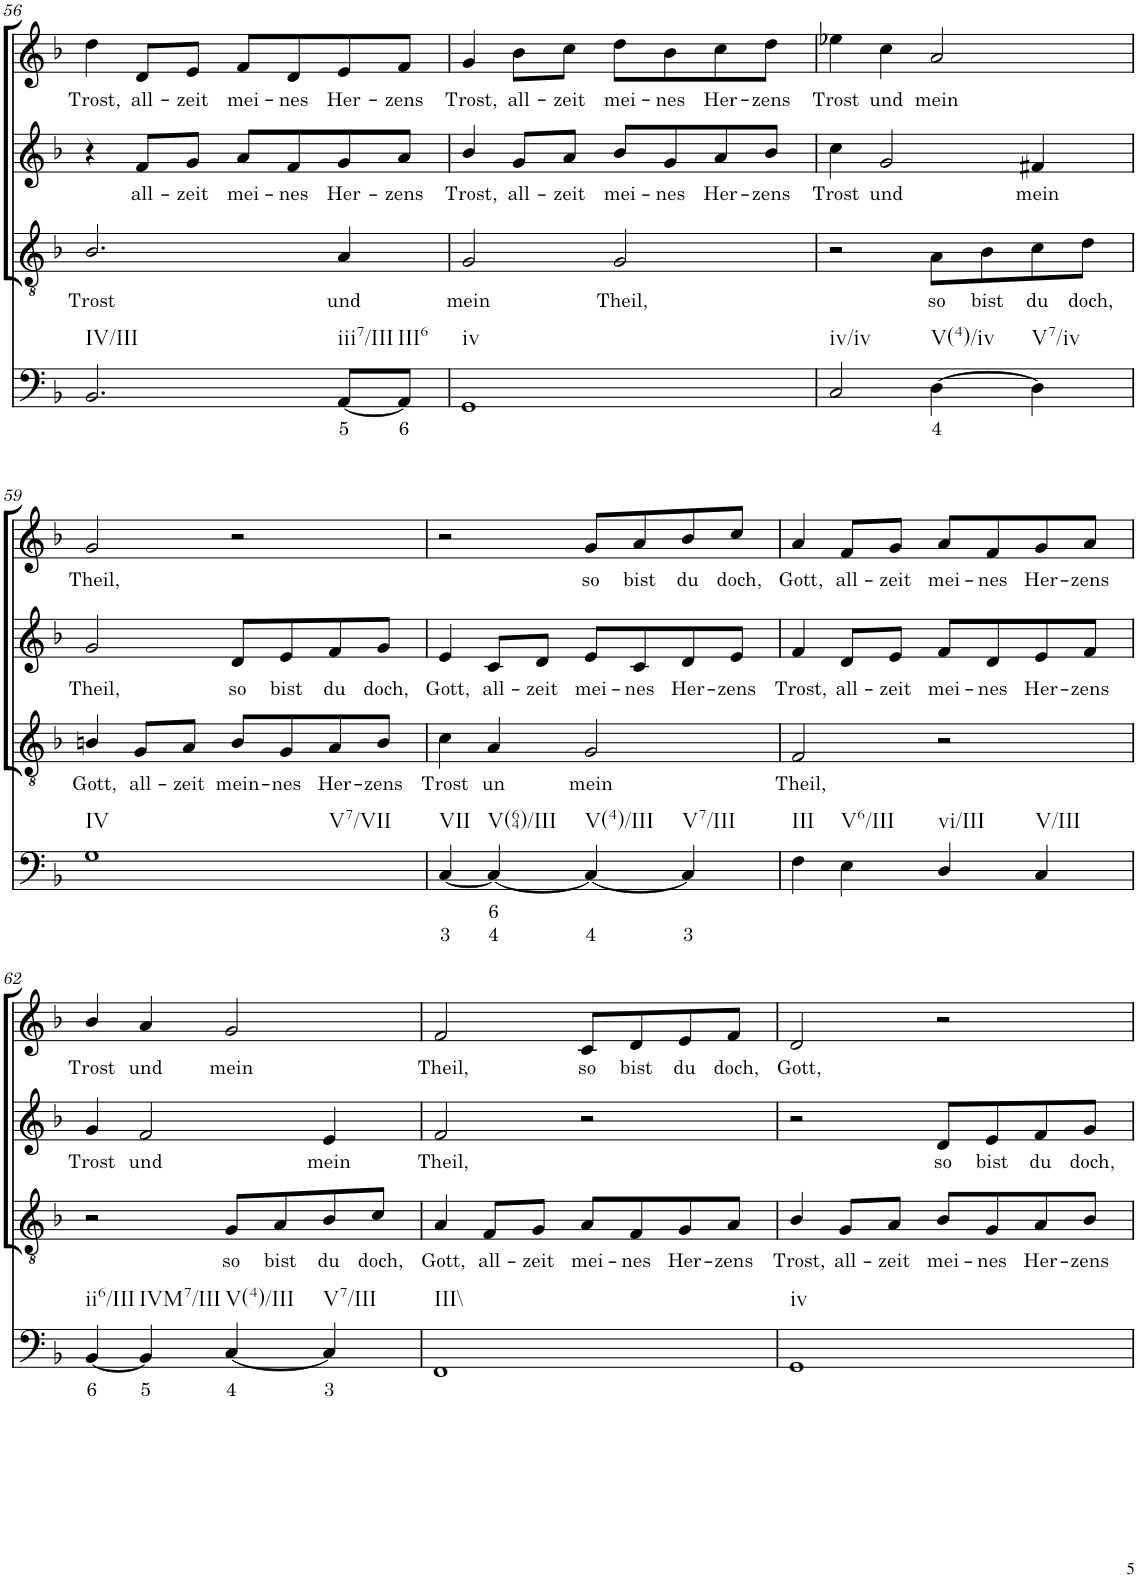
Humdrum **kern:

**kern	**text	**text	**kern	**text	**kern	**text	**kern	**text
*part4	*part4	*part4	*part3	*part3	*part2	*part2	*part1	*part1
*staff4	*staff4	*staff4	*staff3	*staff3	*staff2	*staff2	*staff1	*staff1
*I"Continuo	*	*	*I"Tenor	*	*I"Soprano II	*	*I"Soprano I	*
!!LO:PB:g=z
*clefF4	*	*	*clefGv2	*	*clefF4	*	*clefGv2	*
*k[b-]	*	*	*k[b-]	*	*k[b-]	*	*k[b-]	*
*M2/2	*	*	*M2/2	*	*M2/2	*	*M2/2	*
*met(c|)	*	*	*met(c|)	*	*met(c|)	*	*met(c|)	*
=56	=56	=56	=56	=56	=56	=56	=56	=56
!LO:TX:b:t=IV/III	!	!	!	!	!	!	!	!
!	!	!	!	!LO:LY:b	!	!	!	!LO:LY:b
2.BB-/	.	.	2.B-/	Trost	4r	.	4dd\	Trost,
!	!	!	!	!	!	!LO:LY:b	!	!LO:LY:b
.	.	.	.	.	8f/L	all-	8d/L	all-
!	!	!	!	!	!	!LO:LY:b	!	!LO:LY:b
.	.	.	.	.	8g/J	zeit	8e/J	zeit
!	!	!	!	!	!	!LO:LY:b	!	!LO:LY:b
.	.	.	.	.	8a/L	mei-	8f/L	mei-
!	!	!	!	!	!	!LO:LY:b	!	!LO:LY:b
.	.	.	.	.	8f/	nes	8d/	nes
!LO:TX:b:t=iii7/III	!	!	!	!	!	!	!	!
!	!LO:LY:b	!	!	!LO:LY:b	!	!LO:LY:b	!	!LO:LY:b
[8AA/L	5	.	4A/	und	8g/	Her-	8e/	Her-
!LO:TX:b:t=III6	!	!	!	!	!	!	!	!
!	!LO:LY:b	!	!	!	!	!LO:LY:b	!	!LO:LY:b
8AA/J]	6	.	.	.	8a/J	zens	8f/J	zens
=57	=57	=57	=57	=57	=57	=57	=57	=57
!LO:TX:b:t=iv	!	!	!	!	!	!	!	!
!	!	!	!	!LO:LY:b	!	!LO:LY:b	!	!LO:LY:b
1GG	.	.	2G/	mein	4b-/	Trost,	4g/	Trost,
!	!	!	!	!	!	!LO:LY:b	!	!LO:LY:b
.	.	.	.	.	8g/L	all-	8b-\L	all-
!	!	!	!	!	!	!LO:LY:b	!	!LO:LY:b
.	.	.	.	.	8a/J	zeit	8cc\J	zeit
!	!	!	!	!LO:LY:b	!	!LO:LY:b	!	!LO:LY:b
.	.	.	2G/	Theil,	8b-/L	mei-	8dd\L	mei-
!	!	!	!	!	!	!LO:LY:b	!	!LO:LY:b
.	.	.	.	.	8g/	nes	8b-\	nes
!	!	!	!	!	!	!LO:LY:b	!	!LO:LY:b
.	.	.	.	.	8a/	Her-	8cc\	Her-
!	!	!	!	!	!	!LO:LY:b	!	!LO:LY:b
.	.	.	.	.	8b-/J	zens	8dd\J	zens
=58	=58	=58	=58	=58	=58	=58	=58	=58
!LO:TX:b:t=iv/iv	!	!	!	!	!	!	!	!
!	!	!	!	!	!	!LO:LY:b	!	!LO:LY:b
2C/	.	.	2r	.	4cc\	Trost	4ee-X\	Trost
!	!	!	!	!	!	!LO:LY:b	!	!LO:LY:b
.	.	.	.	.	2g/	und	4cc\	und
!LO:TX:b:t=V(4)/iv	!	!	!	!	!	!	!	!
!	!LO:LY:b	!	!	!LO:LY:b	!	!	!	!LO:LY:b
[4D\	4	.	8A\L	so	.	.	2a/	mein
!	!	!	!	!LO:LY:b	!	!	!	!
.	.	.	8B-\	bist	.	.	.	.
!LO:TX:b:t=V7/iv	!	!	!	!	!	!	!	!
!	!	!	!	!LO:LY:b	!	!LO:LY:b	!	!
4D\]	.	.	8c\	du	4f#X/	mein	.	.
!	!	!	!	!LO:LY:b	!	!	!	!
.	.	.	8d\J	doch,	.	.	.	.
!!LO:LB:g=z
=59	=59	=59	=59	=59	=59	=59	=59	=59
!LO:TX:b:t=IV	!	!	!	!	!	!	!	!
!LO:TX:b:t=V7/VII	!	!	!	!	!	!	!	!
!	!	!	!	!LO:LY:b	!	!LO:LY:b	!	!LO:LY:b
1G	.	.	4Bn/	Gott,	2g/	Theil,	2g/	Theil,
!	!	!	!	!LO:LY:b	!	!	!	!
.	.	.	8G/L	all-	.	.	.	.
!	!	!	!	!LO:LY:b	!	!	!	!
.	.	.	8A/J	zeit	.	.	.	.
!	!	!	!	!LO:LY:b	!	!LO:LY:b	!	!
.	.	.	8B/L	mein-	8d/L	so	2r	.
!	!	!	!	!LO:LY:b	!	!LO:LY:b	!	!
.	.	.	8G/	nes	8e/	bist	.	.
!	!	!	!	!LO:LY:b	!	!LO:LY:b	!	!
.	.	.	8A/	Her-	8f/	du	.	.
!	!	!	!	!LO:LY:b	!	!LO:LY:b	!	!
.	.	.	8B/J	zens	8g/J	doch,	.	.
=60	=60	=60	=60	=60	=60	=60	=60	=60
!LO:TX:b:t=VII	!	!	!	!	!	!	!	!
!	!	!LO:LY:b	!	!LO:LY:b	!	!LO:LY:b	!	!
[4C/	.	3	4c\	Trost	4e/	Gott,	2r	.
!LO:TX:b:t=V(64)/III	!	!	!	!	!	!	!	!
!	!LO:LY:b	!LO:LY:b	!	!LO:LY:b	!	!LO:LY:b	!	!
4C/_	6	4	4A/	un	8c/L	all-	.	.
!	!	!	!	!	!	!LO:LY:b	!	!
.	.	.	.	.	8d/J	zeit	.	.
!LO:TX:b:t=V(4)/III	!	!	!	!	!	!	!	!
!	!	!LO:LY:b	!	!LO:LY:b	!	!LO:LY:b	!	!LO:LY:b
4C/_	.	4	2G/	mein	8e/L	mei-	8g/L	so
!	!	!	!	!	!	!LO:LY:b	!	!LO:LY:b
.	.	.	.	.	8c/	nes	8a/	bist
!LO:TX:b:t=V7/III	!	!	!	!	!	!	!	!
!	!	!LO:LY:b	!	!	!	!LO:LY:b	!	!LO:LY:b
4C/]	.	3	.	.	8d/	Her-	8b-/	du
!	!	!	!	!	!	!LO:LY:b	!	!LO:LY:b
.	.	.	.	.	8e/J	zens	8cc/J	doch,
=61	=61	=61	=61	=61	=61	=61	=61	=61
!LO:TX:b:t=III	!	!	!	!	!	!	!	!
!	!	!	!	!LO:LY:b	!	!LO:LY:b	!	!LO:LY:b
4F\	.	.	2F/	Theil,	4f/	Trost,	4a/	Gott,
!LO:TX:b:t=V6/III	!	!	!	!	!	!	!	!
!	!	!	!	!	!	!LO:LY:b	!	!LO:LY:b
4E\	.	.	.	.	8d/L	all-	8f/L	all-
!	!	!	!	!	!	!LO:LY:b	!	!LO:LY:b
.	.	.	.	.	8e/J	zeit	8g/J	zeit
!LO:TX:b:t=vi/III	!	!	!	!	!	!	!	!
!	!	!	!	!	!	!LO:LY:b	!	!LO:LY:b
4D/	.	.	2r	.	8f/L	mei-	8a/L	mei-
!	!	!	!	!	!	!LO:LY:b	!	!LO:LY:b
.	.	.	.	.	8d/	nes	8f/	nes
!LO:TX:b:t=V/III	!	!	!	!	!	!	!	!
!	!	!	!	!	!	!LO:LY:b	!	!LO:LY:b
4C/	.	.	.	.	8e/	Her-	8g/	Her-
!	!	!	!	!	!	!LO:LY:b	!	!LO:LY:b
.	.	.	.	.	8f/J	zens	8a/J	zens
!!LO:LB:g=z
=62	=62	=62	=62	=62	=62	=62	=62	=62
!LO:TX:b:t=ii6/III	!	!	!	!	!	!	!	!
!	!LO:LY:b	!	!	!	!	!LO:LY:b	!	!LO:LY:b
[4BB-/	6	.	2r	.	4g/	Trost	4b-/	Trost
!LO:TX:b:t=IVM7/III	!	!	!	!	!	!	!	!
!	!LO:LY:b	!	!	!	!	!LO:LY:b	!	!LO:LY:b
4BB-/]	5	.	.	.	2f/	und	4a/	und
!LO:TX:b:t=V(4)/III	!	!	!	!	!	!	!	!
!	!LO:LY:b	!	!	!LO:LY:b	!	!	!	!LO:LY:b
[4C/	4	.	8G/L	so	.	.	2g/	mein
!	!	!	!	!LO:LY:b	!	!	!	!
.	.	.	8A/	bist	.	.	.	.
!LO:TX:b:t=V7/III	!	!	!	!	!	!	!	!
!	!LO:LY:b	!	!	!LO:LY:b	!	!LO:LY:b	!	!
4C/]	3	.	8B-/	du	4e/	mein	.	.
!	!	!	!	!LO:LY:b	!	!	!	!
.	.	.	8c/J	doch,	.	.	.	.
=63	=63	=63	=63	=63	=63	=63	=63	=63
!LO:TX:b:t=III\\	!	!	!	!	!	!	!	!
!	!	!	!	!LO:LY:b	!	!LO:LY:b	!	!LO:LY:b
1FF	.	.	4A/	Gott,	2f/	Theil,	2f/	Theil,
!	!	!	!	!LO:LY:b	!	!	!	!
.	.	.	8F/L	all-	.	.	.	.
!	!	!	!	!LO:LY:b	!	!	!	!
.	.	.	8G/J	zeit	.	.	.	.
!	!	!	!	!LO:LY:b	!	!	!	!LO:LY:b
.	.	.	8A/L	mei-	2r	.	8c/L	so
!	!	!	!	!LO:LY:b	!	!	!	!LO:LY:b
.	.	.	8F/	nes	.	.	8d/	bist
!	!	!	!	!LO:LY:b	!	!	!	!LO:LY:b
.	.	.	8G/	Her-	.	.	8e/	du
!	!	!	!	!LO:LY:b	!	!	!	!LO:LY:b
.	.	.	8A/J	zens	.	.	8f/J	doch,
=64	=64	=64	=64	=64	=64	=64	=64	=64
!LO:TX:b:t=iv	!	!	!	!	!	!	!	!
!	!	!	!	!LO:LY:b	!	!	!	!LO:LY:b
1GG	.	.	4B-/	Trost,	2r	.	2d/	Gott,
!	!	!	!	!LO:LY:b	!	!	!	!
.	.	.	8G/L	all-	.	.	.	.
!	!	!	!	!LO:LY:b	!	!	!	!
.	.	.	8A/J	zeit	.	.	.	.
!	!	!	!	!LO:LY:b	!	!LO:LY:b	!	!
.	.	.	8B-/L	mei-	8d/L	so	2r	.
!	!	!	!	!LO:LY:b	!	!LO:LY:b	!	!
.	.	.	8G/	nes	8e/	bist	.	.
!	!	!	!	!LO:LY:b	!	!LO:LY:b	!	!
.	.	.	8A/	Her-	8f/	du	.	.
!	!	!	!	!LO:LY:b	!	!LO:LY:b	!	!
.	.	.	8B-/J	zens	8g/J	doch,	.	.
=	=	=	=	=	=	=	=	=
*-	*-	*-	*-	*-	*-	*-	*-	*-
